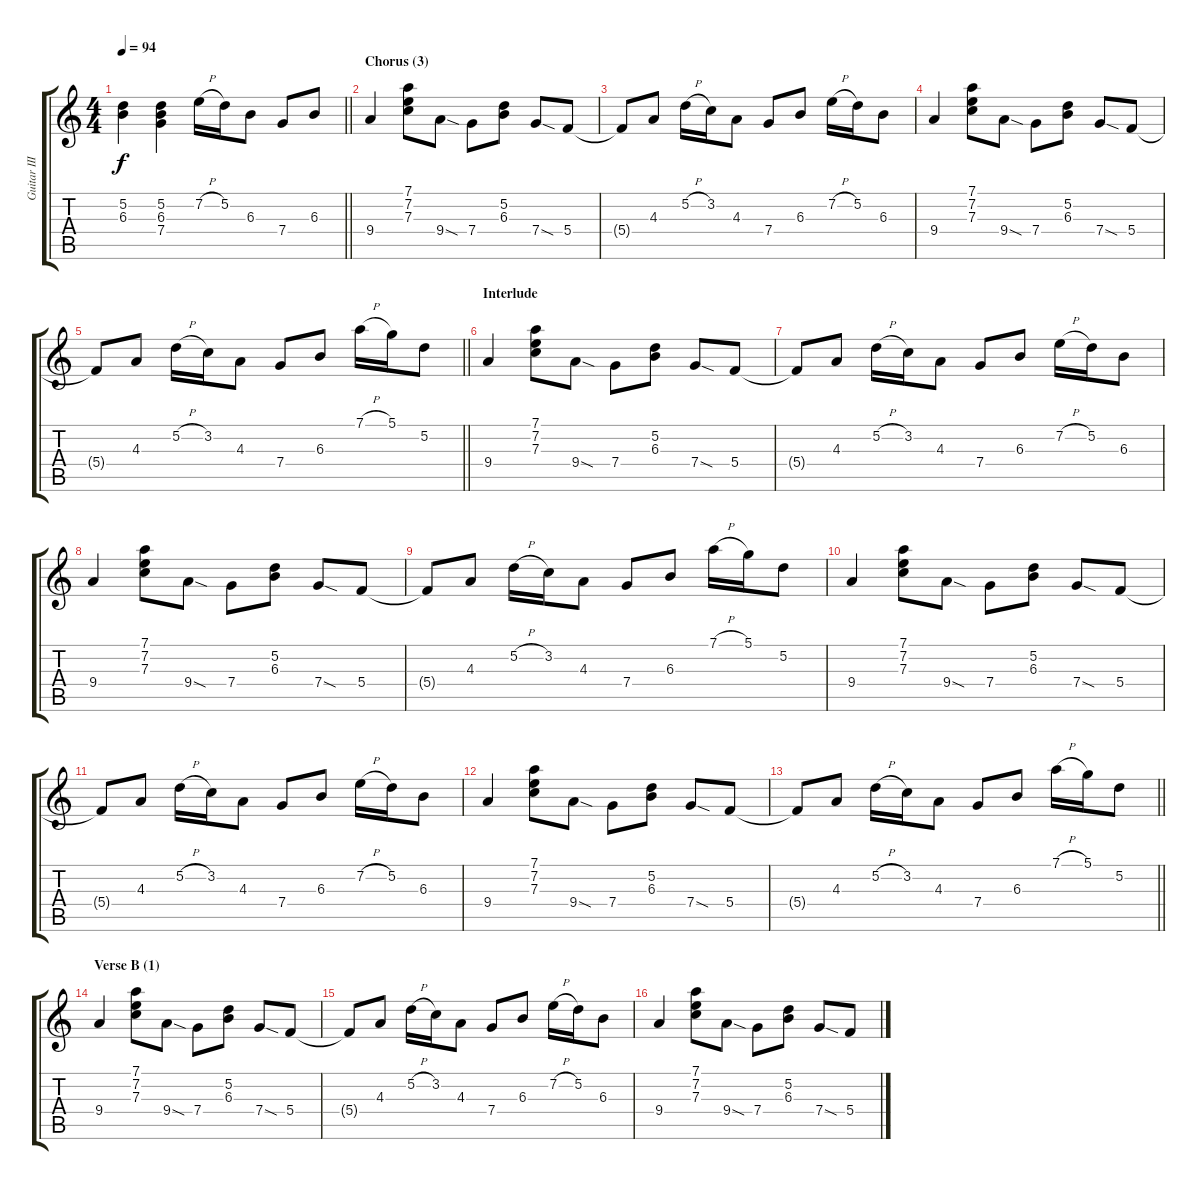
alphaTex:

\track ("Guitar III" "Guitar III") {instrument electricguitarclean}
\staff {score tabs}
\tuning (D4 A3 F3 C3 G2 D2) {hide}
\ts (4 4)
\tempo 94
\clef g2
\barLineRight lightlight
\ks aminor
(5.2{t} 6.3{t}).4{dy f} (5.2 6.3 7.4).4 7.2{h}.16 5.2.16 6.3.8 7.4.8 6.3.8 |
\section ("" "Chorus (3)")
9.4.4 (7.1 7.2 7.3).8 9.4{sod}.8 7.4.8 (5.2 6.3).8 7.4{sod}.8 5.4.8 |
5.4{t}.8 4.3.8 5.2{h}.16 3.2.16 4.3.8 7.4.8 6.3.8 7.2{h}.16 5.2.16 6.3.8 |
9.4.4 (7.1 7.2 7.3).8 9.4{sod}.8 7.4.8 (5.2 6.3).8 7.4{sod}.8 5.4.8 |
\barLineRight lightlight
5.4{t}.8 4.3.8 5.2{h}.16 3.2.16 4.3.8 7.4.8 6.3.8 7.1{h}.16 5.1.16 5.2.8 |
\section ("" "Interlude")
9.4.4 (7.1 7.2 7.3).8 9.4{sod}.8 7.4.8 (5.2 6.3).8 7.4{sod}.8 5.4.8 |
5.4{t}.8 4.3.8 5.2{h}.16 3.2.16 4.3.8 7.4.8 6.3.8 7.2{h}.16 5.2.16 6.3.8 |
9.4.4 (7.1 7.2 7.3).8 9.4{sod}.8 7.4.8 (5.2 6.3).8 7.4{sod}.8 5.4.8 |
5.4{t}.8 4.3.8 5.2{h}.16 3.2.16 4.3.8 7.4.8 6.3.8 7.1{h}.16 5.1.16 5.2.8 |
9.4.4 (7.1 7.2 7.3).8 9.4{sod}.8 7.4.8 (5.2 6.3).8 7.4{sod}.8 5.4.8 |
5.4{t}.8 4.3.8 5.2{h}.16 3.2.16 4.3.8 7.4.8 6.3.8 7.2{h}.16 5.2.16 6.3.8 |
9.4.4 (7.1 7.2 7.3).8 9.4{sod}.8 7.4.8 (5.2 6.3).8 7.4{sod}.8 5.4.8 |
\barLineRight lightlight
5.4{t}.8 4.3.8 5.2{h}.16 3.2.16 4.3.8 7.4.8 6.3.8 7.1{h}.16 5.1.16 5.2.8 |
\section ("" "Verse B (1)")
9.4.4 (7.1 7.2 7.3).8 9.4{sod}.8 7.4.8 (5.2 6.3).8 7.4{sod}.8 5.4.8 |
5.4{t}.8 4.3.8 5.2{h}.16 3.2.16 4.3.8 7.4.8 6.3.8 7.2{h}.16 5.2.16 6.3.8 |
9.4.4 (7.1 7.2 7.3).8 9.4{sod}.8 7.4.8 (5.2 6.3).8 7.4{sod}.8 5.4.8
